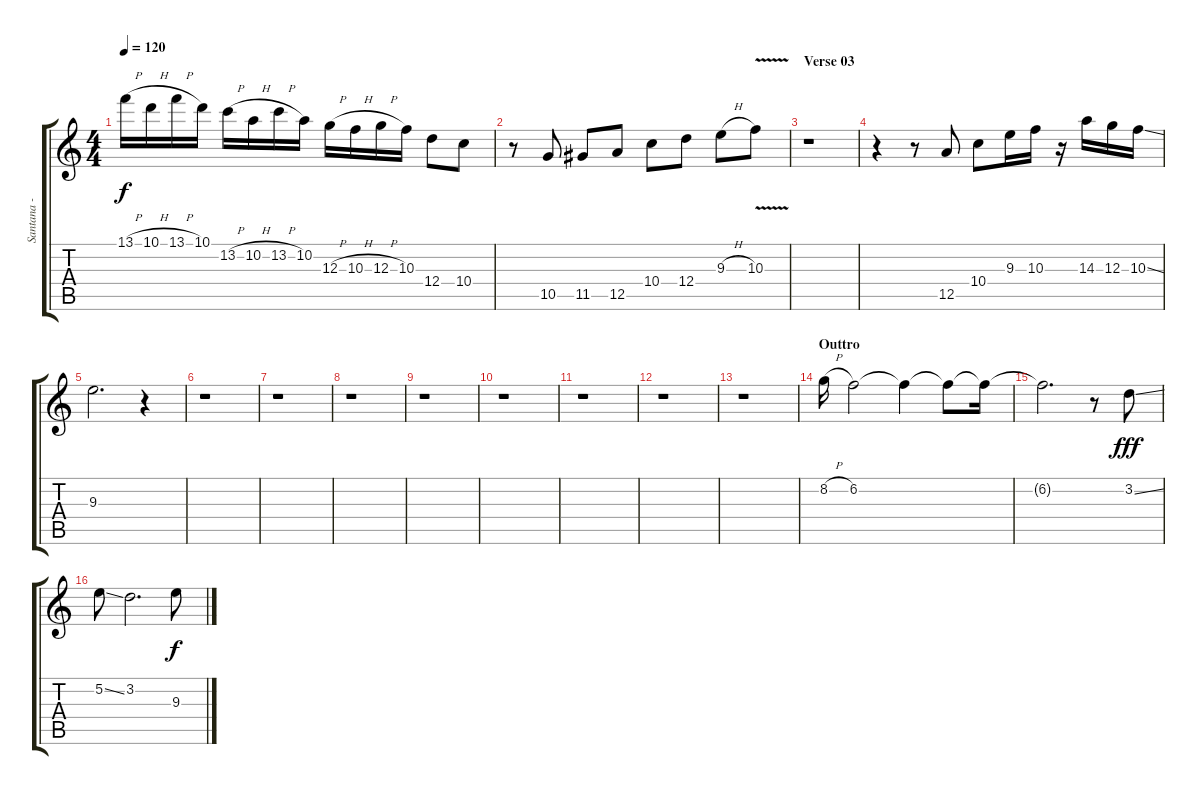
\track ("Santana - Solo" "Santana - ") {instrument distortionguitar}
\staff {score tabs}
\tuning (E4 B3 G3 D3 A2 E2) {hide}
\ts (4 4)
\tempo 120
\clef g2
\ks c
13.1{h}.16{dy f} 10.1{h}.16 13.1{h}.16 10.1.16 13.2{h}.16 10.2{h}.16 13.2{h}.16 10.2.16 12.3{h}.16 10.3{h}.16 12.3{h}.16 10.3.16 12.4.8 10.4.8 |
r.8 10.5.8 11.5.8 12.5.8 10.4.8 12.4.8 9.3{h}.8 10.3{v}.8 |
\section ("" "Verse 03")
r.1 |
r.4 r.8 12.5.8 10.4.8 9.3.16 10.3.16 r.16 14.3.16 12.3.16 10.3{ss}.16 |
9.3.2{d} r.4 |
r.1 |
r.1 |
r.1 |
r.1 |
r.1 |
r.1 |
r.1 |
r.1 |
\section ("" "Outtro")
8.2{h}.16 6.2.2 6.2{t}.4 6.2{t}.8 6.2{t}.16 |
6.2{t}.2{d} r.8 3.2{ss}.8{dy fff} |
5.2{ss}.8 3.2.2{d} 9.3.8{dy f}
